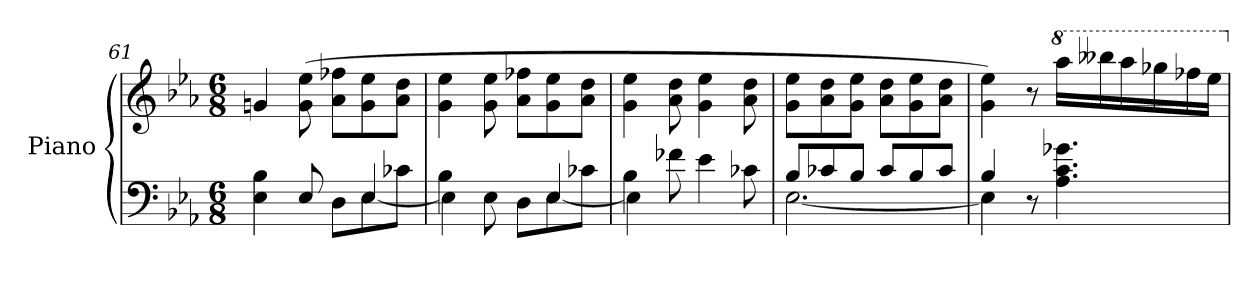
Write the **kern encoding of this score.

**kern	**kern	**dynam
*part1	*part1	*part1
*staff2	*staff1	*staff1/2
*I"Piano	*	*
*I'Pno	*	*
*clefF4	*clefG2	*
*k[b-e-a-]	*k[b-e-a-]	*
*M6/8	*M6/8	*
=61	=61	=61
*^	*	*
4E-\ 4B-\	2ryy	4gn/	.
8E-/	.	(8g\ 8ee-\	.
8D\L	.	8a-\ 8ff-X\L	.
8E-\	[4E-/	8g\ 8ee-\	.
8c-X\J	.	8a-\ 8dd\J	.
=62	=62	=62	=62
4B-\	4E-\]	4g\ 4ee-\	.
8E-\	4ryy	8g\ 8ee-\	.
8D\L	.	8a-\ 8ff-X\L	.
8E-\	[4E-/	8g\ 8ee-\	.
8c-X\J	.	8a-\ 8dd\J	.
=63	=63	=63	=63
4B-\	4E-\]	4g\ 4ee-\	.
8f-X\	2ryy	8a-\ 8dd\	.
4e-\	.	4g\ 4ee-\	.
!	!	!	!LO:DY:b
8c-X\	.	8a-\ 8dd\	other-dynamics
=64	=64	=64	=64
8B-/L	[2.E-\	8g\ 8ee-\L	.
8c-X/	.	8a-\ 8dd\	.
8B-/J	.	8g\ 8ee-\J	.
8c-/L	.	8a-\ 8dd\L	.
8B-/	.	8g\ 8ee-\	.
8c-/J	.	8a-\ 8dd\J	.
!!LO:PB:g=z
=65	=65	=65	=65
4B-/	4E-\]	4g\ 4ee-\)	.
8r	2ryy	8r	.
*	*	*8va	*
!	!	!	!LO:DY:b
4.A-\ 4.c\ 4.g-X\	.	16aaa-\LL	other-dynamics
.	.	16bbb--X\	.
.	.	16aaa-\	.
.	.	16ggg-X\	.
.	.	16fff-X\	.
.	.	16eee-\JJ	.
*v	*v	*	*
*	*X8va	*
=	=	=
*-	*-	*-
